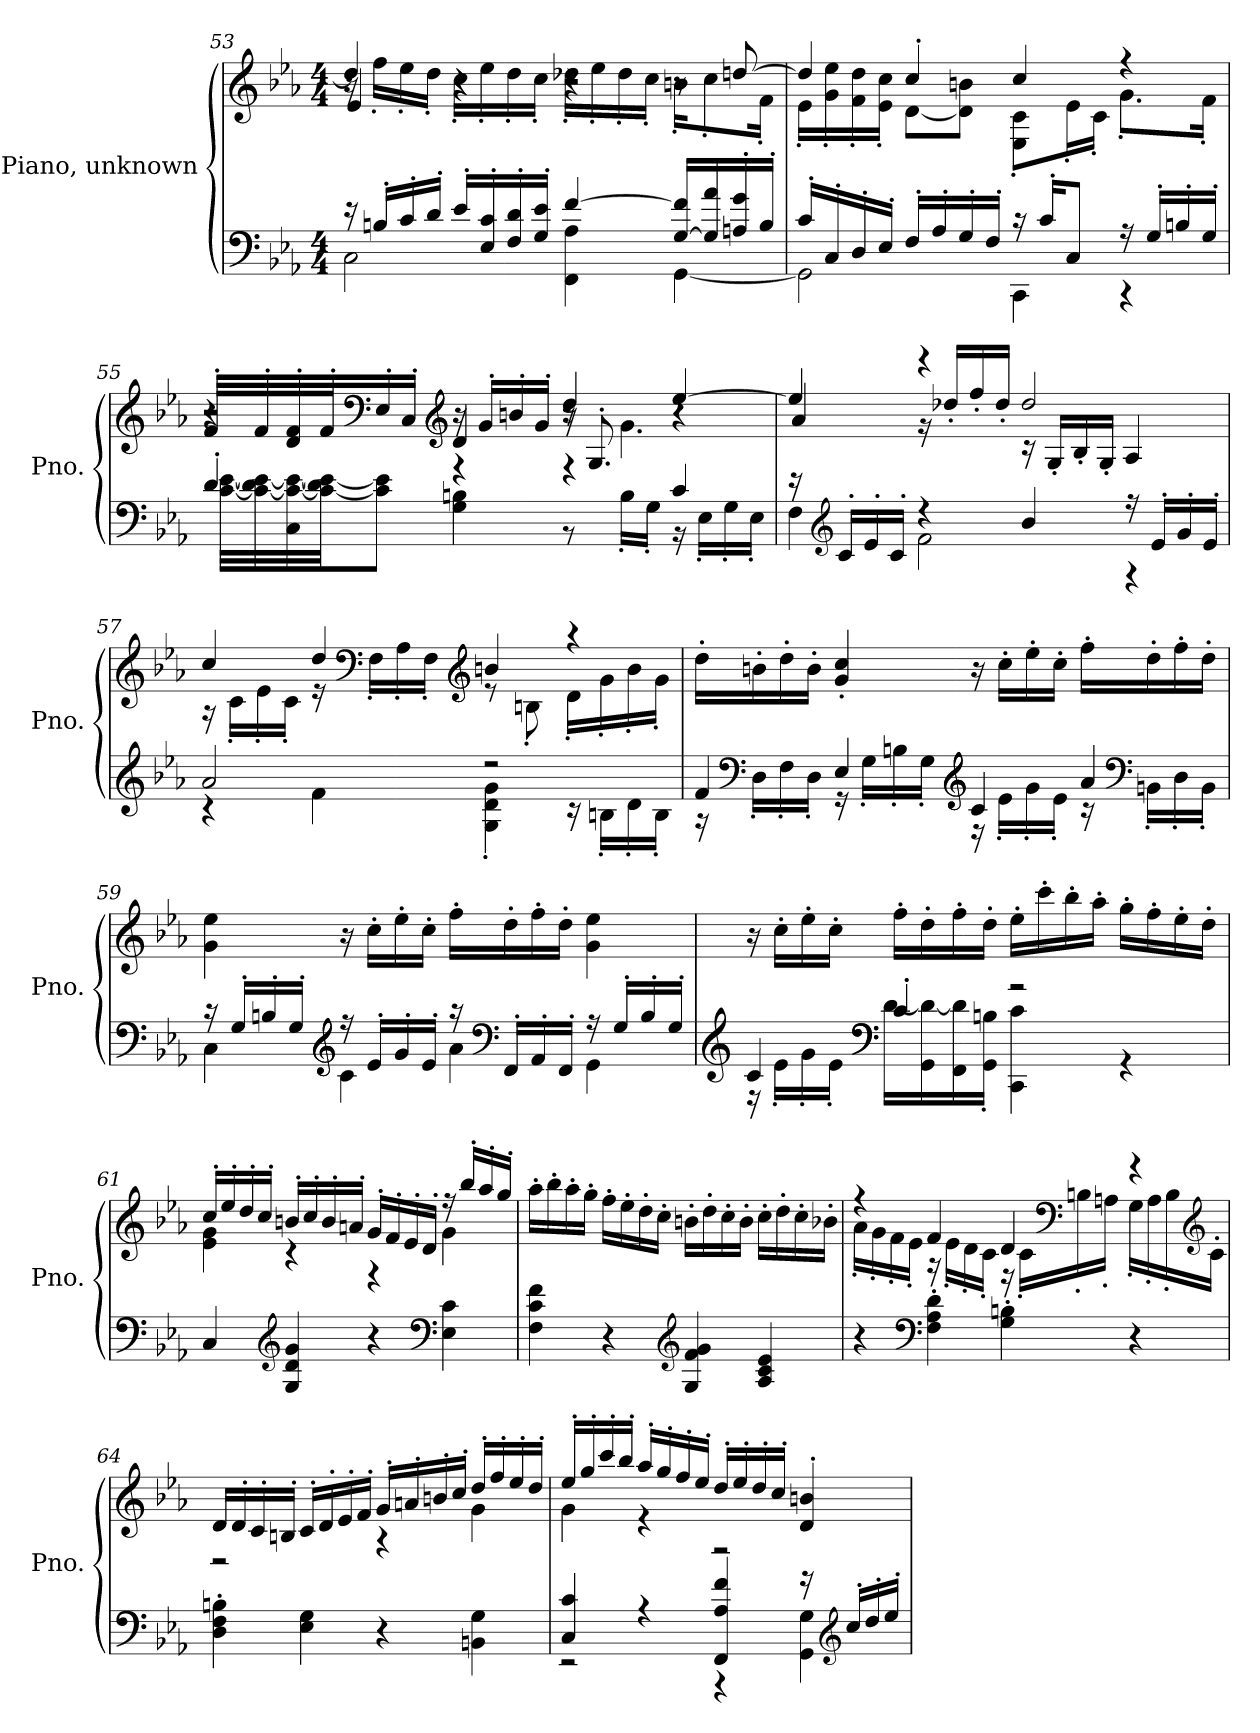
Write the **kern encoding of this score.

**kern	**kern
*part1	*part1
*staff2	*staff1
*I"Piano, unknown	*
*I'Pno.	*
!!LO:LB:g=z
*clefF4	*clefG2
*k[b-e-a-]	*k[b-e-a-]
*M4/4	*M4/4
=53	=53
*^	*^
*	*	*	*^
16r	2C\	4dd/]	16r	4e-/
16Bn'/LL	.	.	16ff'\LL	.
16c'/	.	.	16ee-'\	.
16d'/JJ	.	.	16dd'\JJ	.
16e-'/LL	.	4r	16cc'\LL	4r
16E-/' 16c/'	.	.	16ee-'\	.
16F/' 16d/'	.	.	16dd'\	.
16G/' 16e-/'JJ	.	.	16cc'\JJ	.
[4f/	4FF\ 4A-\	4r	16dd-X'\LL	2r
.	.	.	16ee-'\	.
.	.	.	16dd-'\	.
.	.	.	16cc'\JJ	.
[16G/ 16f/]LL	[4GG\	8r	16bn'\KL	.
16G/] 16a-/	.	.	8cc'\	.
16An/' 16g/'	.	[8ddn/	.	.
16B'/JJ	.	.	16f'\Jk	.
*	*	*	*v	*v
=54	=54	=54	=54
16c'/LL	2GG\]	4dd/]	16e-'\LL
16C'/	.	.	16g\' 16ee-\'
16D'/	.	.	16f\' 16dd\'
16E-'/JJ	.	.	16e-\' 16cc\'JJ
16F'/LL	.	4cc'/	[8d\L
16A-'/	.	.	.
16G'/	.	.	8d\] 8bn\J
16F'/JJ	.	.	.
16r	4CC\	4cc/	8E-\' 8c\'L
16c'/KL	.	.	.
8C/J	.	.	16e-'\L
.	.	.	16c'\JJ
16r	4r	4r	8.g'\L
16G'/LL	.	.	.
16Bn'/	.	.	.
16G'/JJ	.	.	16f'\Jk
!!LO:LB:g=z
=55	=55	=55	=55
*	*	*	*^
4d'/	[32c\ [32e-\LLL	4r	2r	32f'/LLL
.	32c\_ 32d\ 32e-\_	.	.	32f'/
.	32C\ 32c\_ 32e-\_	.	.	32d/' 32f/'
.	32c\_ 32d\ 32e-\_JJ	.	.	32f'/J
*	*	*clefF4	*	*
.	8c\] 8e-\]J	.	.	16E-'/
.	.	.	.	16C'/JJ
*	*	*clefG2	*	*
4r	4G\ 4Bn\	4d/	.	16r
.	.	.	.	16g'/LL
.	.	.	.	16bn'/
.	.	.	.	16g'/JJ
4r	8r	4dd/	8r	16r
.	.	.	.	8.G'/
.	16B'\LL	.	4.g\	.
.	16G'\JJ	.	.	.
4c/	16r	[4ee-/	.	4r
.	16E-'\LL	.	.	.
.	16G'\	.	.	.
.	16E-'\JJ	.	.	.
*	*	*	*v	*v
=56	=56	=56	=56
16r	4F\	4ee-/]	4a-/
*clefG2	*	*	*
16c'/LL	.	.	.
16e-'/	.	.	.
16c'/JJ	.	.	.
4r	2f\	4r	16r
.	.	.	16dd-X'/LL
.	.	.	16ff'/
.	.	.	16dd-'/JJ
4b-/	.	2dd-/	16r
.	.	.	16G'/LL
.	.	.	16B-'/
.	.	.	16G'/JJ
16r	4r	.	4A-/
16e-'/LL	.	.	.
16g'/	.	.	.
16e-'/JJ	.	.	.
!!LO:LB:g=z	!!
=57	=57	=57	=57
2a-/	4r	4cc/	16r
.	.	.	16c'\LL
.	.	.	16e-'\
.	.	.	16c'\JJ
.	4f\	4dd/	16r
*	*	*clefF4	*
.	.	.	16F'\LL
.	.	.	16A-'\
.	.	.	16F'\JJ
*	*	*clefG2	*
2r	4G\' 4d\' 4g\'	4bn/	8r
.	.	.	8Bn'\
.	16r	4r	16d'\LL
.	16Bn'\LL	.	16g'\
.	16d'\	.	16b'\
.	16B'\JJ	.	16g'\JJ
*	*	*v	*v
=58	=58	=58
4f/	16r	16dd'\LL
*clefF4	*	*
.	16D'\LL	16bn'\
.	16F'\	16dd'\
.	16D'\JJ	16b'\JJ
4E-/	16r	4g/' 4cc/'
.	16G'\LL	.
.	16Bn'\	.
.	16G'\JJ	.
*clefG2	*	*
4c/	16r	16r
.	16e-'\LL	16cc'\LL
.	16g'\	16ee-'\
.	16e-'\JJ	16cc'\JJ
4a-/	16r	16ff'\LL
*clefF4	*	*
.	16BBn'\LL	16dd'\
.	16D'\	16ff'\
.	16BB'\JJ	16dd'\JJ
!!LO:LB:g=z
=59	=59	=59
16r	4C\	4g\ 4ee-\
16G'/LL	.	.
16Bn'/	.	.
16G'/JJ	.	.
*clefG2	*	*
16r	4c\	16r
16e-'/LL	.	16cc'\LL
16g'/	.	16ee-'\
16e-'/JJ	.	16cc'\JJ
16r	4a-\	16ff'\LL
*clefF4	*	*
16FF'/LL	.	16dd'\
16AA-'/	.	16ff'\
16FF'/JJ	.	16dd'\JJ
16r	4GG\	4g\ 4ee-\
16G'/LL	.	.
16B'/	.	.
16G'/JJ	.	.
=60	=60	=60
*clefG2	*	*
4c/	16r	16r
.	16e-'\LL	16cc'\LL
.	16g'\	16ee-'\
.	16e-'\JJ	16cc'\JJ
*clefF4	*	*
4c'/	[16d\LL	16ff'\LL
.	16GG\ 16d\_	16dd'\
.	16FF\ 16d\]	16ff'\
.	16GG\' 16Bn\'JJ	16dd'\JJ
2r	4CC\ 4c\	16ee-'\LL
.	.	16ccc'\
.	.	16bb-'\
.	.	16aa-'\JJ
.	4r	16gg'\LL
.	.	16ff'\
.	.	16ee-'\
.	.	16dd'\JJ
*v	*v	*
!!LO:PB:g=z
=61	=61
*	*^
4C/	16cc'/LL	4e-\ 4g\
.	16ee-'/	.
.	16dd'/	.
.	16cc'/JJ	.
*clefG2	*	*
4G/ 4d/ 4g/	16bn'/LL	4r
.	16cc'/	.
.	16b'/	.
.	16an'/JJ	.
4r	16g'/LL	4r
.	16f'/	.
.	16e-'/	.
.	16d'/JJ	.
*clefF4	*	*
4E-\ 4c\	16r	4g\
.	16bb-'/LL	.
.	16aa-'/	.
.	16gg'/JJ	.
*	*v	*v
=62	=62
4F\ 4c\ 4f\	16aa-'\LL
.	16bb-'\
.	16aa-'\
.	16gg'\JJ
4r	16ff'\LL
.	16ee-'\
.	16dd'\
.	16cc'\JJ
*clefG2	*
4G/ 4f/ 4g/	16bn'\LL
.	16dd'\
.	16cc'\
.	16b'\JJ
4A-/ 4c/ 4e-/	16cc'\LL
.	16dd'\
.	16cc'\
.	16b-X'\JJ
!!LO:LB:g=z
=63	=63
*	*^
4r	4r	16a-'\LL
.	.	16g'\
.	.	16f'\
.	.	16e-'\JJ
*clefF4	*	*
4F\' 4A-\' 4d\'	4f/	16r
.	.	16e-'\LL
.	.	16d'\
.	.	16c'\JJ
4G\' 4Bn\'	4d/	16r
.	.	16c'\LL
*	*clefF4	*
.	.	16Bn'\
.	.	16An'\JJ
4r	4r	16G'\LL
.	.	16A'\
.	.	16B'\
*	*clefG2	*
.	.	16c'\JJ
=64	=64	=64
4D\' 4F\' 4Bn\'	16d/LL	2r
.	16d'/	.
.	16c'/	.
.	16Bn'/JJ	.
4E-\ 4G\	16c'/LL	.
.	16d'/	.
.	16e-'/	.
.	16f'/JJ	.
4r	16g'/LL	4r
.	16an'/	.
.	16bn'/	.
.	16cc'/JJ	.
4BBn\ 4G\	16dd'/LL	4g\
.	16ff'/	.
.	16ee-'/	.
.	16dd'/JJ	.
!!LO:LB:g=z	!!
=65	=65	=65
*^	*	*
4C/ 4c/	2r	16ee-'/LL	4g\
.	.	16gg'/	.
.	.	16ccc'/	.
.	.	16bb-'/JJ	.
4r	.	16aa-'/LL	4r
.	.	16gg'/	.
.	.	16ff'/	.
.	.	16ee-'/JJ	.
4FF/ 4A-/ 4f/	4r	16dd'/LL	2r
.	.	16ee-'/	.
.	.	16dd'/	.
.	.	16cc'/JJ	.
16r	4GG\ 4G\	4d/' 4bn/'	.
*clefG2	*	*	*
16cc'/LL	.	.	.
16dd'/	.	.	.
16ee-'/JJ	.	.	.
*v	*v	*	*
*	*v	*v
=	=
*-	*-
